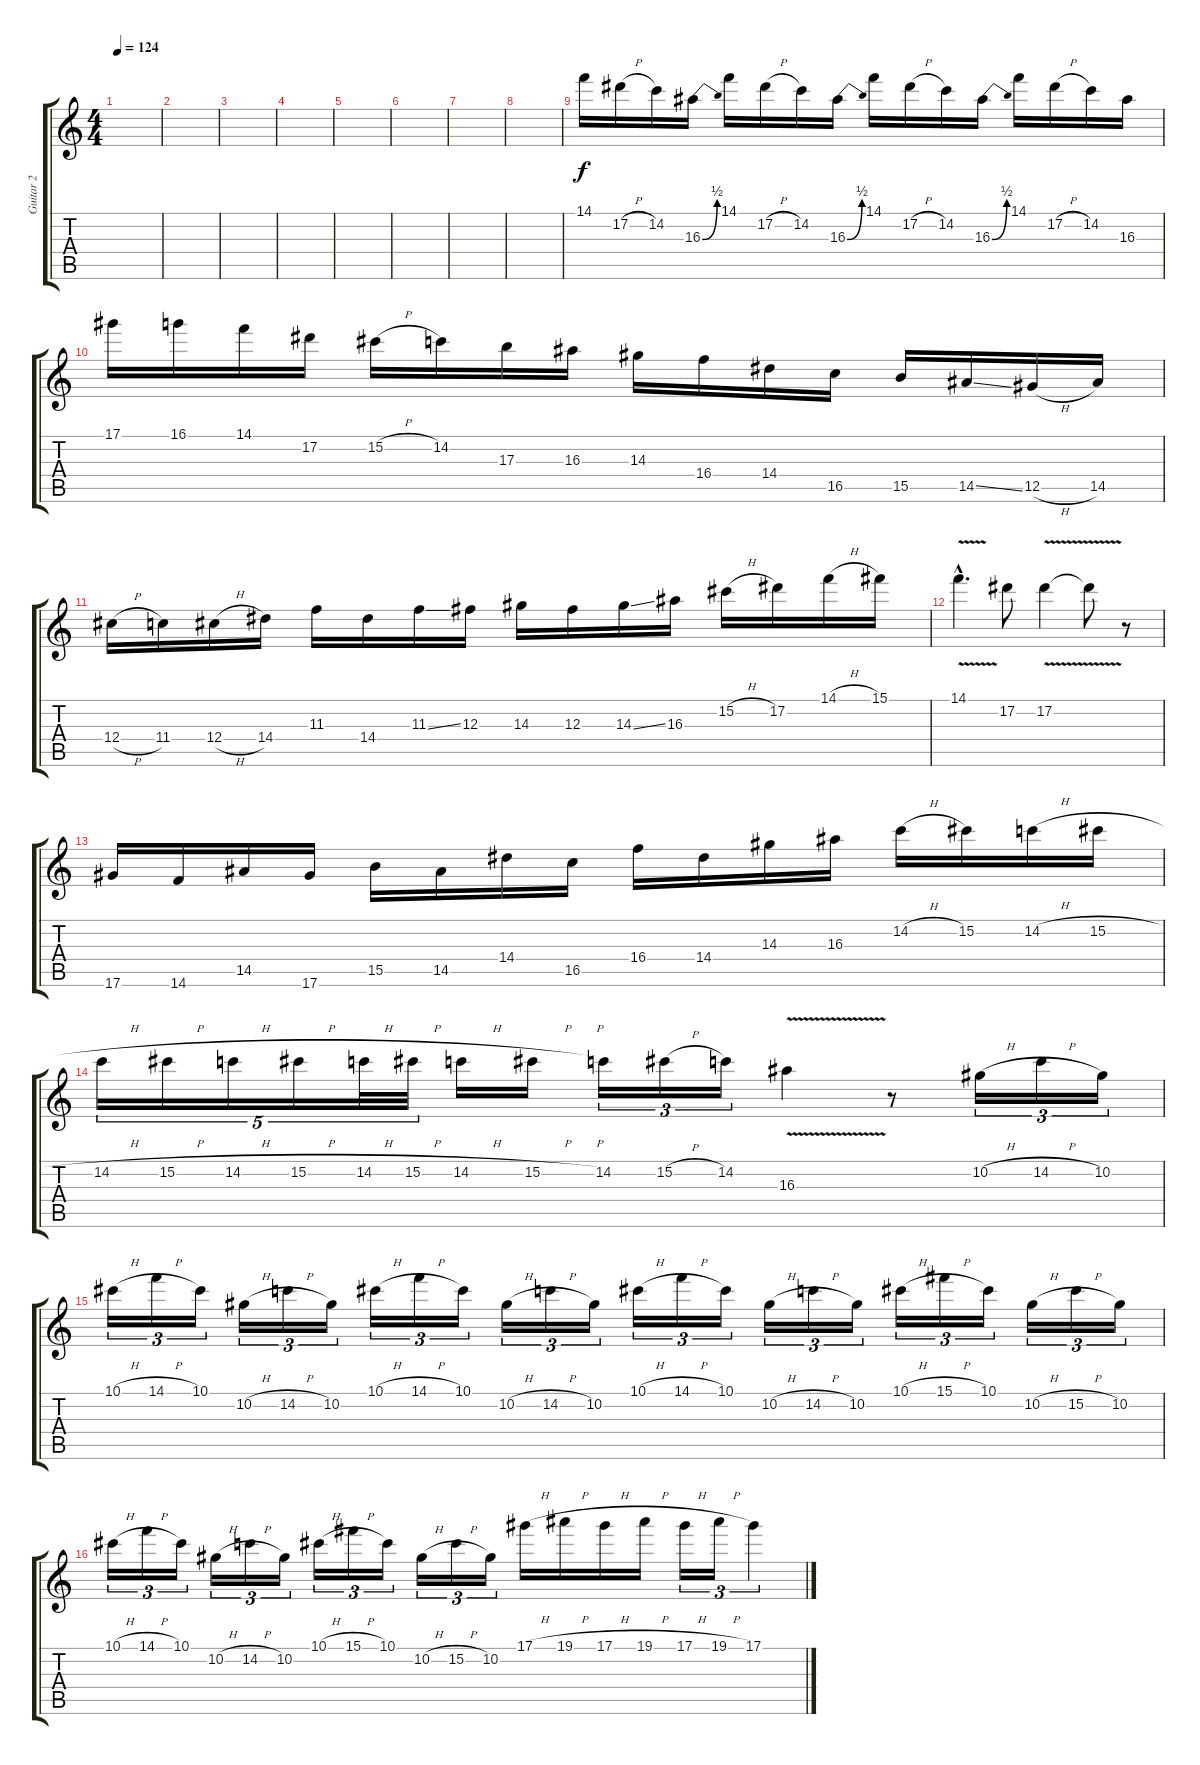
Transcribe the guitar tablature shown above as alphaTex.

\track ("Guitar 2" "Guitar 2") {instrument distortionguitar}
\staff {score tabs}
\tuning (Eb4 Bb3 Gb3 Db3 Ab2 Eb2) {hide}
\ts (4 4)
\tempo 124
\clef g2
\ks c
|
|
|
|
|
|
|
|
14.1.16 17.2{h}.16 14.2.16 16.3{be (bend 0 0 60 2)}.16 14.1.16 17.2{h}.16 14.2.16 16.3{be (bend 0 0 60 2)}.16 14.1.16 17.2{h}.16 14.2.16 16.3{be (bend 0 0 60 2)}.16 14.1.16 17.2{h}.16 14.2.16 16.3.16 |
17.1.16 16.1.16 14.1.16 17.2.16 15.2{h}.16 14.2.16 17.3.16 16.3.16 14.3.16 16.4.16 14.4.16 16.5.16 15.5.16 14.5{ss}.16 12.5{h}.16 14.5.16 |
12.4{h}.16 11.4.16 12.4{h}.16 14.4.16 11.3.16 14.4.16 11.3{ss}.16 12.3.16 14.3.16 12.3.16 14.3{ss}.16 16.3.16 15.2{h}.16 17.2.16 14.1{h}.16 15.1.16 |
14.1{v hac}.4{d} 17.2.8 17.2{v}.4 17.2{t}.8 r.8 |
17.6.16 14.6.16 14.5.16 17.6.16 15.5.16 14.5.16 14.4.16 16.5.16 16.4.16 14.4.16 14.3.16 16.3.16 14.2{h}.16 15.2.16 14.2{h}.16 15.2{h}.16 |
14.2{h}.16{tu (5 4)} 15.2{h}.16{tu (5 4)} 14.2{h}.16{tu (5 4)} 15.2{h}.16{tu (5 4)} 14.2{h}.32{tu (5 4)} 15.2{h}.32{tu (5 4)} 14.2{h}.16 15.2{h}.16 14.2.16{tu (3 2)} 15.2{h}.16{tu (3 2)} 14.2.16{tu (3 2)} 16.3{v}.4 r.8 10.2{h}.16{tu (3 2)} 14.2{h}.16{tu (3 2)} 10.2.16{tu (3 2)} |
10.1{h}.16{tu (3 2)} 14.1{h}.16{tu (3 2)} 10.1.16{tu (3 2)} 10.2{h}.16{tu (3 2)} 14.2{h}.16{tu (3 2)} 10.2.16{tu (3 2)} 10.1{h}.16{tu (3 2)} 14.1{h}.16{tu (3 2)} 10.1.16{tu (3 2)} 10.2{h}.16{tu (3 2)} 14.2{h}.16{tu (3 2)} 10.2.16{tu (3 2)} 10.1{h}.16{tu (3 2)} 14.1{h}.16{tu (3 2)} 10.1.16{tu (3 2)} 10.2{h}.16{tu (3 2)} 14.2{h}.16{tu (3 2)} 10.2.16{tu (3 2)} 10.1{h}.16{tu (3 2)} 15.1{h}.16{tu (3 2)} 10.1.16{tu (3 2)} 10.2{h}.16{tu (3 2)} 15.2{h}.16{tu (3 2)} 10.2.16{tu (3 2)} |
10.1{h}.16{tu (3 2)} 14.1{h}.16{tu (3 2)} 10.1.16{tu (3 2)} 10.2{h}.16{tu (3 2)} 14.2{h}.16{tu (3 2)} 10.2.16{tu (3 2)} 10.1{h}.16{tu (3 2)} 15.1{h}.16{tu (3 2)} 10.1.16{tu (3 2)} 10.2{h}.16{tu (3 2)} 15.2{h}.16{tu (3 2)} 10.2.16{tu (3 2)} 17.1{h}.16 19.1{h}.16 17.1{h}.16 19.1{h}.16 17.1{h}.16{tu (3 2)} 19.1{h}.16{tu (3 2)} 17.1.4{tu (3 2)}
